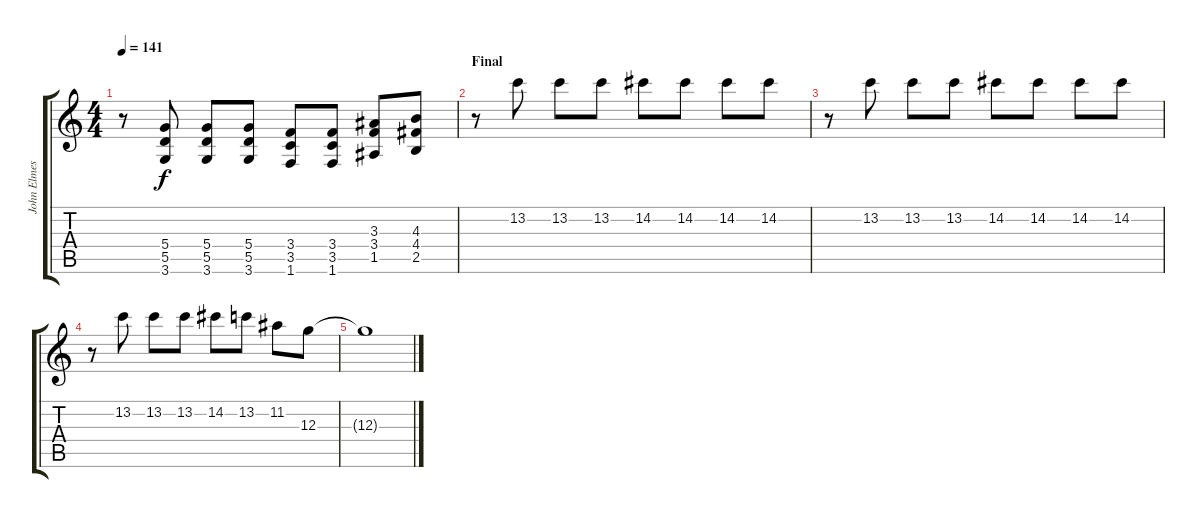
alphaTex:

\track ("John Elmesely (Lead Guitar)" "John Elmes") {instrument distortionguitar}
\staff {score tabs}
\tuning (E4 B3 G3 D3 A2 E2) {hide}
\ts (4 4)
\tempo 141
\clef g2
\ks c
r.8{dy f} (5.4 5.5 3.6).8 (5.4 5.5 3.6).8 (5.4 5.5 3.6).8 (3.4 3.5 1.6).8 (3.4 3.5 1.6).8 (3.3 3.4 1.5).8 (4.3 4.4 2.5).8 |
\section ("" "Final")
r.8 13.2.8 13.2.8 13.2.8 14.2.8 14.2.8 14.2.8 14.2.8 |
r.8 13.2.8 13.2.8 13.2.8 14.2.8 14.2.8 14.2.8 14.2.8 |
r.8 13.2.8 13.2.8 13.2.8 14.2.8 13.2.8 11.2.8 12.3.8 |
12.3{t}.1
